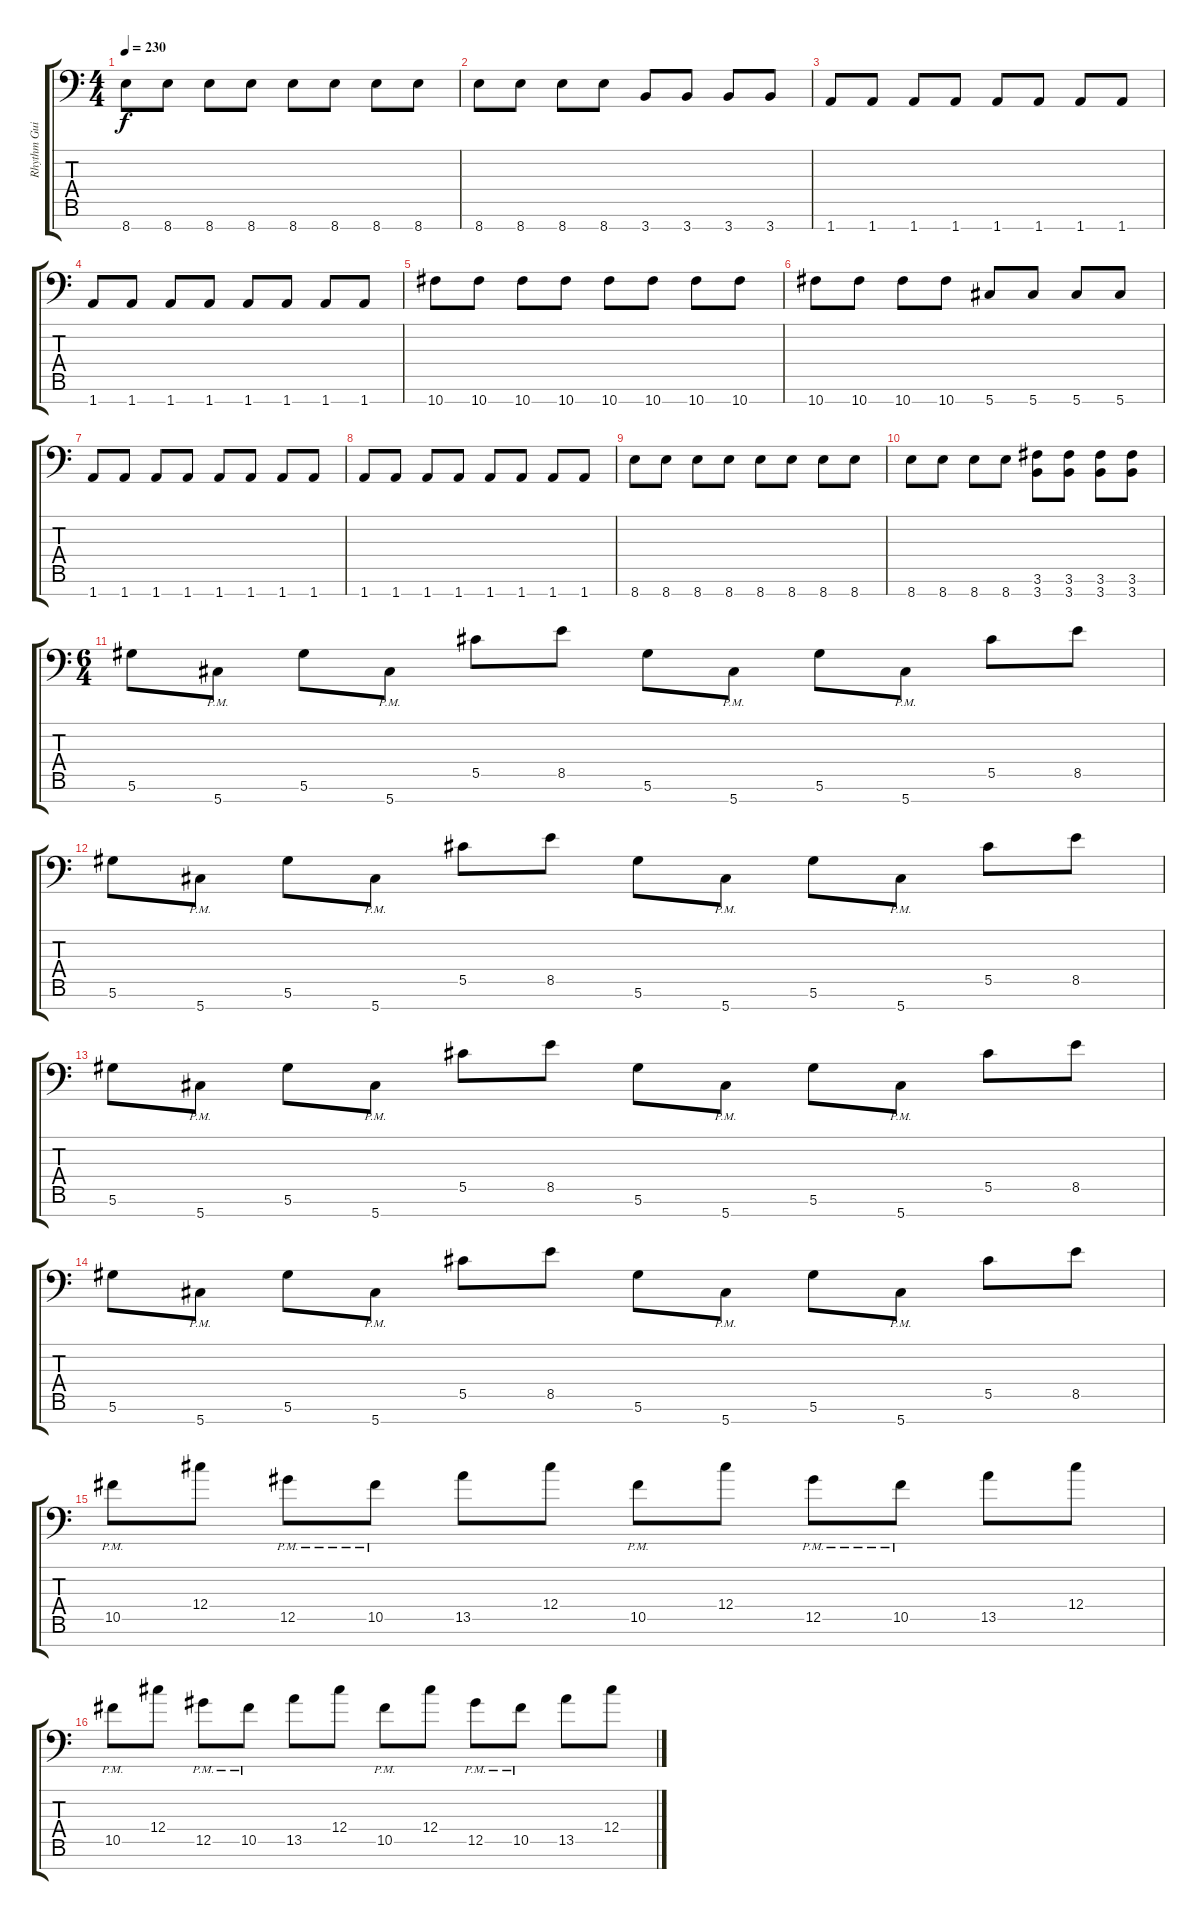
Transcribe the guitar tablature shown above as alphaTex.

\track ("Rhythm Guitar 2" "Rhythm Gui") {instrument distortionguitar}
\staff {score tabs}
\tuning (Eb4 Bb3 F3 Db3 Ab2 Eb2 Ab1) {hide}
\ts (4 4)
\tempo 230
\clef f4
\ks c
8.7.8{dy f} 8.7.8 8.7.8 8.7.8 8.7.8 8.7.8 8.7.8 8.7.8 |
8.7.8 8.7.8 8.7.8 8.7.8 3.7.8 3.7.8 3.7.8 3.7.8 |
1.7.8 1.7.8 1.7.8 1.7.8 1.7.8 1.7.8 1.7.8 1.7.8 |
1.7.8 1.7.8 1.7.8 1.7.8 1.7.8 1.7.8 1.7.8 1.7.8 |
10.7.8 10.7.8 10.7.8 10.7.8 10.7.8 10.7.8 10.7.8 10.7.8 |
10.7.8 10.7.8 10.7.8 10.7.8 5.7.8 5.7.8 5.7.8 5.7.8 |
1.7.8 1.7.8 1.7.8 1.7.8 1.7.8 1.7.8 1.7.8 1.7.8 |
1.7.8 1.7.8 1.7.8 1.7.8 1.7.8 1.7.8 1.7.8 1.7.8 |
8.7.8 8.7.8 8.7.8 8.7.8 8.7.8 8.7.8 8.7.8 8.7.8 |
8.7.8 8.7.8 8.7.8 8.7.8 (3.6 3.7).8 (3.6 3.7).8 (3.6 3.7).8 (3.6 3.7).8 |
\ts (6 4)
5.6.8 5.7{pm}.8 5.6.8 5.7{pm}.8 5.5.8 8.5.8 5.6.8 5.7{pm}.8 5.6.8 5.7{pm}.8 5.5.8 8.5.8 |
5.6.8 5.7{pm}.8 5.6.8 5.7{pm}.8 5.5.8 8.5.8 5.6.8 5.7{pm}.8 5.6.8 5.7{pm}.8 5.5.8 8.5.8 |
5.6.8 5.7{pm}.8 5.6.8 5.7{pm}.8 5.5.8 8.5.8 5.6.8 5.7{pm}.8 5.6.8 5.7{pm}.8 5.5.8 8.5.8 |
5.6.8 5.7{pm}.8 5.6.8 5.7{pm}.8 5.5.8 8.5.8 5.6.8 5.7{pm}.8 5.6.8 5.7{pm}.8 5.5.8 8.5.8 |
10.5{pm}.8 12.4.8 12.5{pm}.8 10.5{pm}.8 13.5.8 12.4.8 10.5{pm}.8 12.4.8 12.5{pm}.8 10.5{pm}.8 13.5.8 12.4.8 |
10.5{pm}.8 12.4.8 12.5{pm}.8 10.5{pm}.8 13.5.8 12.4.8 10.5{pm}.8 12.4.8 12.5{pm}.8 10.5{pm}.8 13.5.8 12.4.8
